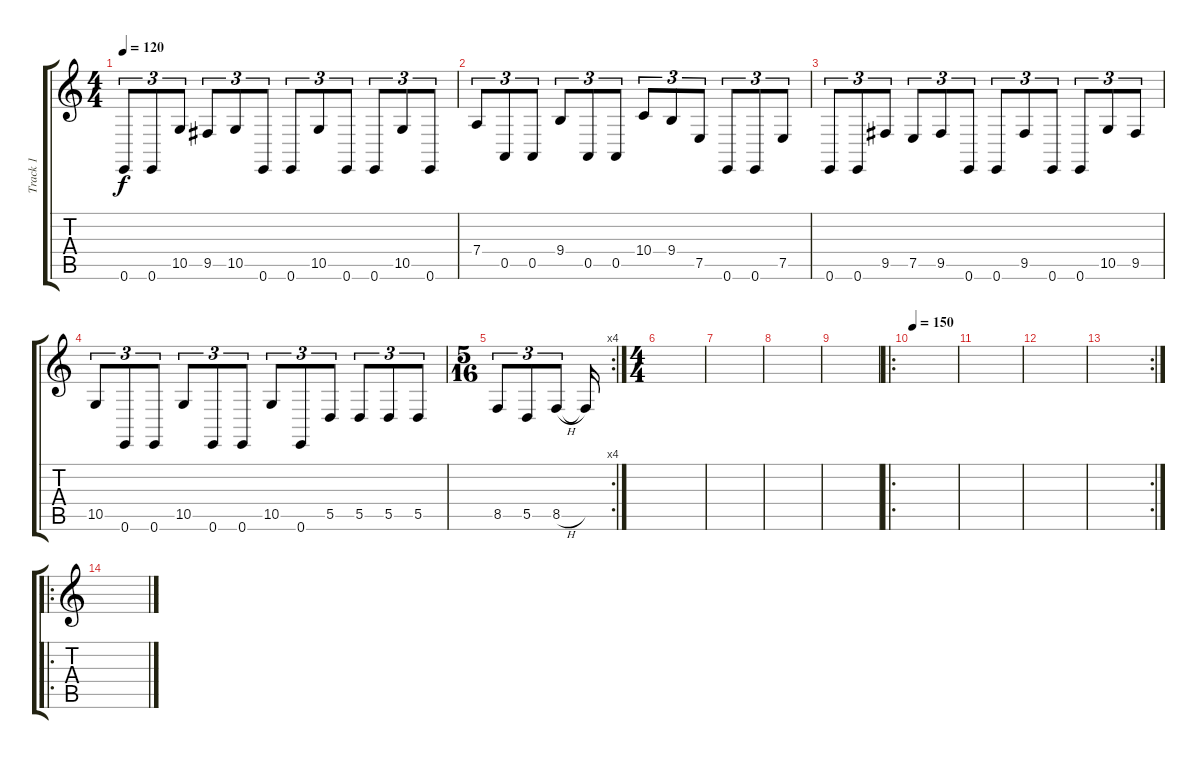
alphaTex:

\track ("Track 1" "Track 1") {instrument churchorgan}
\staff {score tabs}
\tuning (E4 B3 G3 D3 A2 E2) {hide}
\ts (4 4)
\tempo 120
\clef g2
\ks c
0.6.8{tu (3 2) dy f} 0.6.8{tu (3 2)} 10.5.8{tu (3 2)} 9.5.8{tu (3 2)} 10.5.8{tu (3 2)} 0.6.8{tu (3 2)} 0.6.8{tu (3 2)} 10.5.8{tu (3 2)} 0.6.8{tu (3 2)} 0.6.8{tu (3 2)} 10.5.8{tu (3 2)} 0.6.8{tu (3 2)} |
7.4.8{tu (3 2)} 0.5.8{tu (3 2)} 0.5.8{tu (3 2)} 9.4.8{tu (3 2)} 0.5.8{tu (3 2)} 0.5.8{tu (3 2)} 10.4.8{tu (3 2)} 9.4.8{tu (3 2)} 7.5.8{tu (3 2)} 0.6.8{tu (3 2)} 0.6.8{tu (3 2)} 7.5.8{tu (3 2)} |
0.6.8{tu (3 2)} 0.6.8{tu (3 2)} 9.5.8{tu (3 2)} 7.5.8{tu (3 2)} 9.5.8{tu (3 2)} 0.6.8{tu (3 2)} 0.6.8{tu (3 2)} 9.5.8{tu (3 2)} 0.6.8{tu (3 2)} 0.6.8{tu (3 2)} 10.5.8{tu (3 2)} 9.5.8{tu (3 2)} |
10.5.8{tu (3 2)} 0.6.8{tu (3 2)} 0.6.8{tu (3 2)} 10.5.8{tu (3 2)} 0.6.8{tu (3 2)} 0.6.8{tu (3 2)} 10.5.8{tu (3 2)} 0.6.8{tu (3 2)} 5.5.8{tu (3 2)} 5.5.8{tu (3 2)} 5.5.8{tu (3 2)} 5.5.8{tu (3 2)} |
\rc 4
\ts (5 16)
8.5.8{tu (3 2)} 5.5.8{tu (3 2)} 8.5{h}.8{tu (3 2)} 8.5{t}.16 |
\ts (4 4)
|
|
|
|
\ro
\tempo 150
|
|
|
\rc 2
|
\ro
